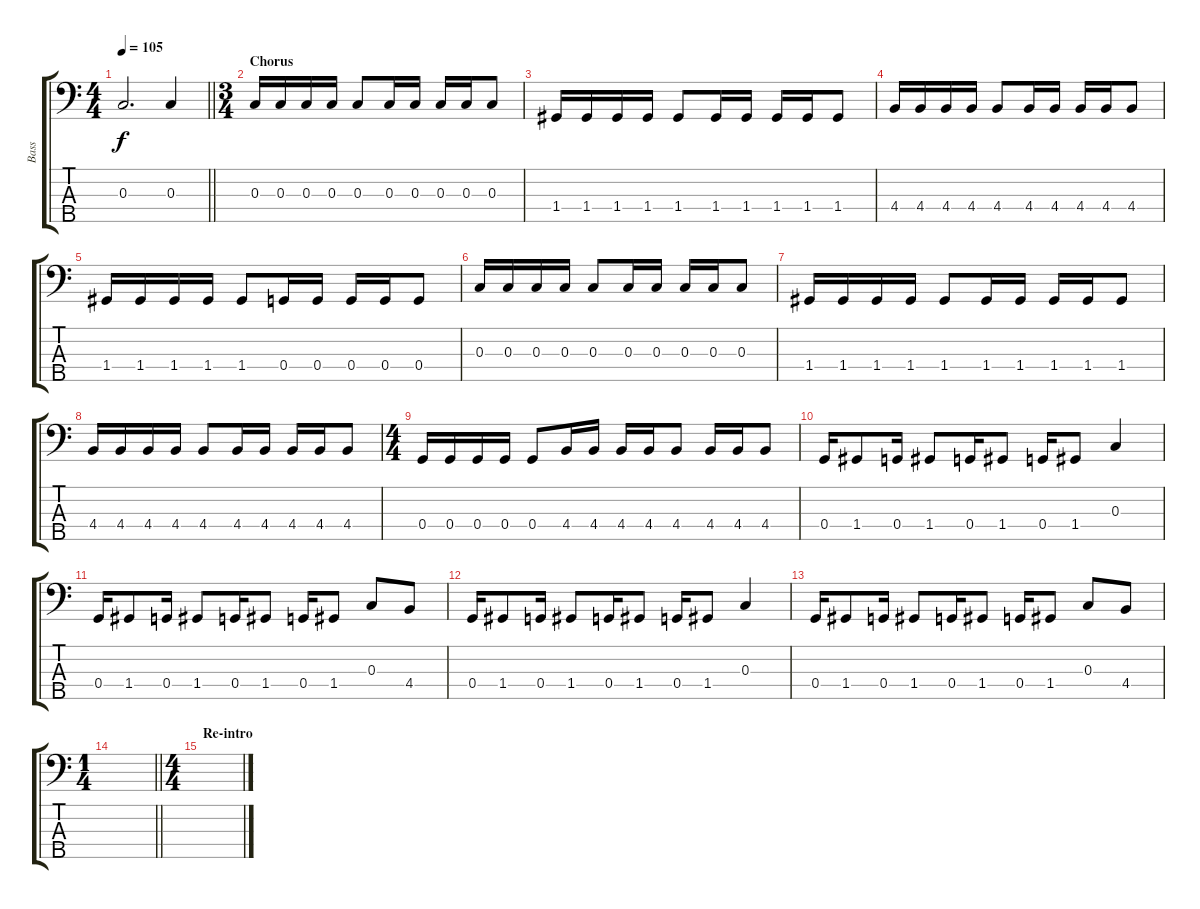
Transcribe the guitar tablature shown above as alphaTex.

\track ("Bass" "Bass") {instrument electricbassfinger}
\staff {score tabs}
\tuning (A2 F2 C2 G1 D1) {hide}
\ts (4 4)
\tempo 105
\clef f4
\barLineRight lightlight
\ks c
0.3.2{d dy f} 0.3.4 |
\ts (3 4)
\section ("" "Chorus")
0.3.16 0.3.16 0.3.16 0.3.16 0.3.8 0.3.16 0.3.16 0.3.16 0.3.16 0.3.8 |
1.4.16 1.4.16 1.4.16 1.4.16 1.4.8 1.4.16 1.4.16 1.4.16 1.4.16 1.4.8 |
4.4.16 4.4.16 4.4.16 4.4.16 4.4.8 4.4.16 4.4.16 4.4.16 4.4.16 4.4.8 |
1.4.16 1.4.16 1.4.16 1.4.16 1.4.8 0.4.16 0.4.16 0.4.16 0.4.16 0.4.8 |
0.3.16 0.3.16 0.3.16 0.3.16 0.3.8 0.3.16 0.3.16 0.3.16 0.3.16 0.3.8 |
1.4.16 1.4.16 1.4.16 1.4.16 1.4.8 1.4.16 1.4.16 1.4.16 1.4.16 1.4.8 |
4.4.16 4.4.16 4.4.16 4.4.16 4.4.8 4.4.16 4.4.16 4.4.16 4.4.16 4.4.8 |
\ts (4 4)
0.4.16 0.4.16 0.4.16 0.4.16 0.4.8 4.4.16 4.4.16 4.4.16 4.4.16 4.4.8 4.4.16 4.4.16 4.4.8 |
0.4.16 1.4.8 0.4.16 1.4.8 0.4.16 1.4.8 0.4.16 1.4.8 0.3.4 |
0.4.16 1.4.8 0.4.16 1.4.8 0.4.16 1.4.8 0.4.16 1.4.8 0.3.8 4.4.8 |
0.4.16 1.4.8 0.4.16 1.4.8 0.4.16 1.4.8 0.4.16 1.4.8 0.3.4 |
0.4.16 1.4.8 0.4.16 1.4.8 0.4.16 1.4.8 0.4.16 1.4.8 0.3.8 4.4.8 |
\ts (1 4)
\barLineRight lightlight
|
\ts (4 4)
\section ("" "Re-intro")
